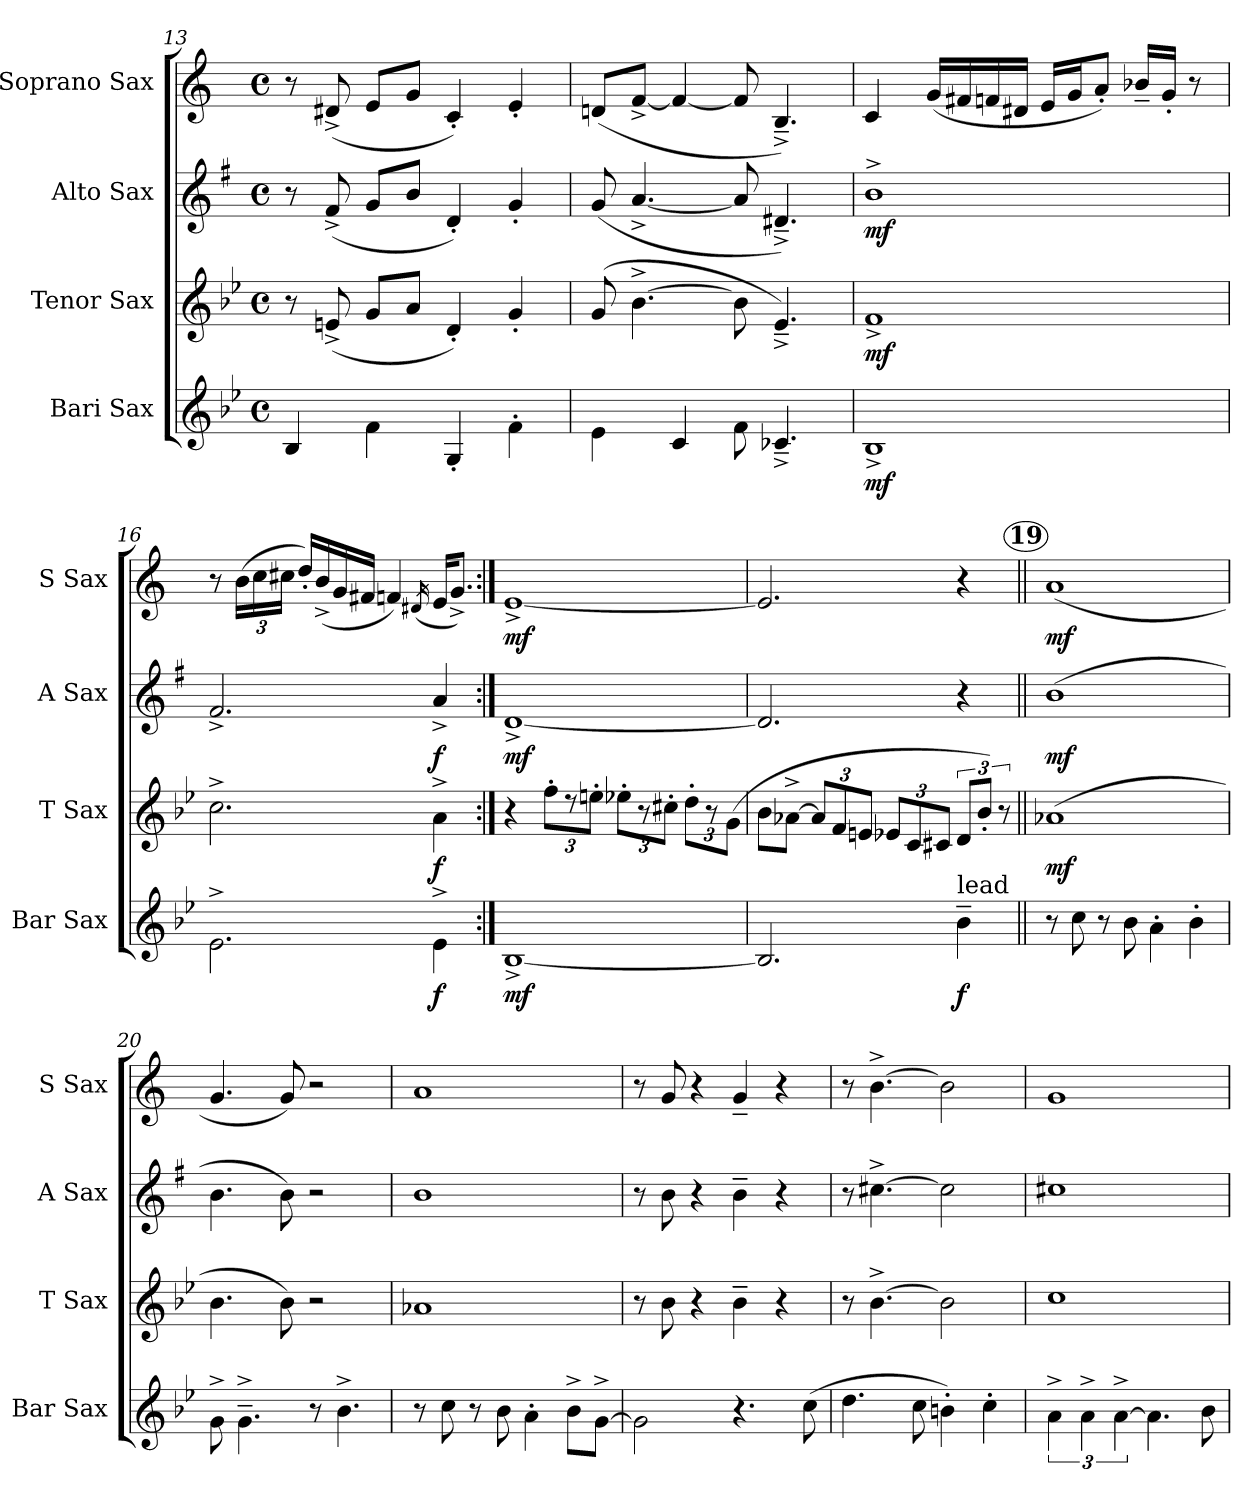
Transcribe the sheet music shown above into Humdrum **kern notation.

**kern	**dynam	**kern	**dynam	**kern	**dynam	**kern	**dynam
*part4	*part4	*part3	*part3	*part2	*part2	*part1	*part1
*staff4	*staff4	*staff3	*staff3	*staff2	*staff2	*staff1	*staff1
*I"Bari Sax	*	*I"Tenor Sax	*	*I"Alto Sax	*	*I"Soprano Sax	*
*I'Bar Sax	*	*I'T Sax	*	*I'A Sax	*	*I'S Sax	*
*clefG2	*	*clefG2	*	*clefG2	*	*clefG2	*
*ITrd12c21	*	*ITrd8c14	*	*ITrd5c9	*	*ITrd1c2	*
*k[b-e-]	*	*k[b-e-]	*	*k[b-e-]	*	*k[b-e-]	*
*B-:	*	*B-:	*	*B-:	*	*B-:	*
*M4/4	*	*M4/4	*	*M4/4	*	*M4/4	*
*met(c)	*	*met(c)	*	*met(c)	*	*met(c)	*
=13	=13	=13	=13	=13	=13	=13	=13
4BB-/	.	8r	.	8r	.	8r	.
.	.	(<8En^</	.	(<8A^</	.	(<8c#X^</	.
4F\	.	8G/L	.	8B-/L	.	8d/L	.
.	.	8A/J	.	8d/J	.	8f/J	.
4GG'</	.	4D'</)	.	4F'</)	.	4B-'</)	.
4F'>\	.	4G'</	.	4B-'</	.	4d'</	.
!!LO:LB:g=z
=14	=14	=14	=14	=14	=14	=14	=14
4E-\	.	(8G/	.	(<8B-/	.	(<8cn/L	.
.	.	[4.B-^>\	.	[4.c^</	.	[8e-^</J	.
4C/	.	.	.	.	.	4e-/_	.
8F\	.	8B-\]	.	8c/]	.	8e-/]	.
4.C-X^<~</	.	4.E-i^<~</)	.	4.F#X^<~</)	.	4.A^<~</)	.
=15	=15	=15	=15	=15	=15	=15	=15
!	!LO:DY:b	!	!LO:DY:b	!	!LO:DY:b	!	!
1BB-^<	mf	1F^<	mf	1d^>	mf	4B-</	.
.	.	.	.	.	.	(<16f/LL	.
.	.	.	.	.	.	16en/	.
.	.	.	.	.	.	16e-X/	.
.	.	.	.	.	.	16c#X/JJ	.
.	.	.	.	.	.	16d/LL	.
.	.	.	.	.	.	16f/J	.
.	.	.	.	.	.	8g'</J)	.
.	.	.	.	.	.	16a-X~</LL	.
.	.	.	.	.	.	16f'</JJ	.
.	.	.	.	.	.	8r	.
=16	=16	=16	=16	=16	=16	=16	=16
2.E-^>\	.	2.c^>\	.	2.A^>/	.	8r	.
.	.	.	.	.	.	(>24a\LL	.
.	.	.	.	.	.	24b-\	.
.	.	.	.	.	.	24bn\JJ	.
.	.	.	.	.	.	16cc'</LL)	.
.	.	.	.	.	.	(<16a^</	.
.	.	.	.	.	.	16f/	.
.	.	.	.	.	.	16en/JJ	.
.	.	.	.	.	.	4e-X/)	.
.	.	.	.	.	.	(<16qc#X/	.
!	!LO:DY:b	!	!LO:DY:b	!	!LO:DY:b	!	!
4E-^>\	f	4A^>\	f	4c^</	f	16d/KL	.
.	.	.	.	.	.	8.f^</J)	.
=17:|!	=17:|!	=17:|!	=17:|!	=17:|!	=17:|!	=17:|!	=17:|!
!	!LO:DY:b	!	!	!	!LO:DY:b	!	!LO:DY:b
[1BB-^<	mf	4r	.	[1F^<	mf	[1d^<	mf
.	.	12f'>\L	.	.	.	.	.
.	.	12r	.	.	.	.	.
.	.	12en'>\J	.	.	.	.	.
.	.	12e-X'>\L	.	.	.	.	.
.	.	12r	.	.	.	.	.
.	.	12c#X'>\J	.	.	.	.	.
.	.	12d'>\L	.	.	.	.	.
.	.	12r	.	.	.	.	.
.	.	(>12G\J	.	.	.	.	.
=18	=18	=18	=18	=18	=18	=18	=18
2.BB-/]	.	8B-\L	.	2.F/]	.	2.d/]	.
.	.	[8A-X^>\J	.	.	.	.	.
.	.	12A-/L]	.	.	.	.	.
.	.	12F/	.	.	.	.	.
.	.	12En/J	.	.	.	.	.
.	.	12E-X/L	.	.	.	.	.
.	.	12C/	.	.	.	.	.
.	.	12C#X/J	.	.	.	.	.
!LO:TX:a:t=lead	!	!	!	!	!	!	!
!	!LO:DY:b	!	!	!	!	!	!
4B-~>\	f	12D/L	.	4r	.	4r	.
.	.	12B-'</J)	.	.	.	.	.
.	.	12r	.	.	.	.	.
!!LO:PB:g=z
!!LO:REH:place=s1:a:enc=circle:fs=12:t=19
=19||	=19||	=19||	=19||	=19||	=19||	=19||	=19||
!	!	!	!LO:DY:b	!	!LO:DY:b	!	!LO:DY:b
8r	.	(>1A-X	mf	(>1d	mf	(<1g	mf
8c\	.	.	.	.	.	.	.
8r	.	.	.	.	.	.	.
8B-\	.	.	.	.	.	.	.
4A'>\	.	.	.	.	.	.	.
4B-'>\	.	.	.	.	.	.	.
=20	=20	=20	=20	=20	=20	=20	=20
8G^>\	.	4.B-\	.	4.d\	.	4.f/	.
4.G^>~>\	.	.	.	.	.	.	.
.	.	8B-\)	.	8d\)	.	8f/)	.
8r	.	2r	.	2r	.	2r	.
4.B-^>\	.	.	.	.	.	.	.
=21	=21	=21	=21	=21	=21	=21	=21
8r	.	1A-X	.	1d	.	1g	.
8c\	.	.	.	.	.	.	.
8r	.	.	.	.	.	.	.
8B-\	.	.	.	.	.	.	.
4A'>\	.	.	.	.	.	.	.
8B-^>\L	.	.	.	.	.	.	.
[8G^>\J	.	.	.	.	.	.	.
=22	=22	=22	=22	=22	=22	=22	=22
2G\]	.	8r	.	8r	.	8r	.
.	.	8B-\	.	8d\	.	8f/	.
.	.	4r	.	4r	.	4r	.
4.r	.	4B-~>\	.	4d~>\	.	4f~</	.
.	.	4r	.	4r	.	4r	.
(>8c\	.	.	.	.	.	.	.
=23	=23	=23	=23	=23	=23	=23	=23
4.d\	.	8r	.	8r	.	8r	.
.	.	[4.B-^>\	.	[4.en^>\	.	[4.a^>\	.
8c\	.	.	.	.	.	.	.
4Bn'>\)	.	2B-\]	.	2e\]	.	2a\]	.
4c'>\	.	.	.	.	.	.	.
=24	=24	=24	=24	=24	=24	=24	=24
6A^>\	.	1c	.	1en	.	1f	.
6A^>\	.	.	.	.	.	.	.
[6A^>\	.	.	.	.	.	.	.
4.A\]	.	.	.	.	.	.	.
8B-i\	.	.	.	.	.	.	.
=	=	=	=	=	=	=	=
*-	*-	*-	*-	*-	*-	*-	*-
